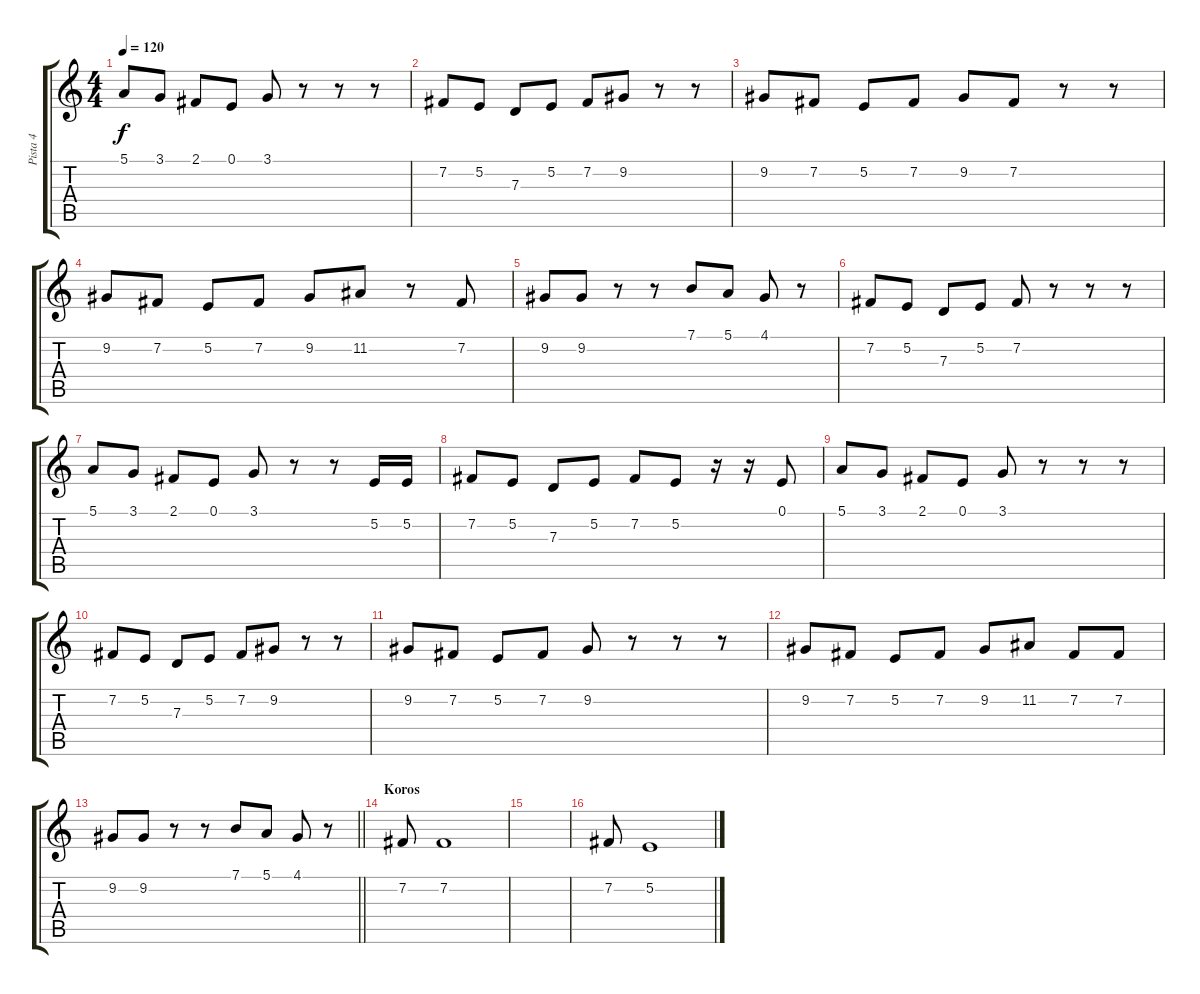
\track ("Pista 4" "Pista 4") {instrument lead6voice}
\staff {score tabs}
\tuning (E4 B3 G3 D3 A2 E2) {hide}
\ts (4 4)
\tempo 120
\clef g2
\ks c
5.1.8{dy f} 3.1.8 2.1.8 0.1.8 3.1.8 r.8 r.8 r.8 |
7.2.8 5.2.8 7.3.8 5.2.8 7.2.8 9.2.8 r.8 r.8 |
9.2.8 7.2.8 5.2.8 7.2.8 9.2.8 7.2.8 r.8 r.8 |
9.2.8 7.2.8 5.2.8 7.2.8 9.2.8 11.2.8 r.8 7.2.8 |
9.2.8 9.2.8 r.8 r.8 7.1.8 5.1.8 4.1.8 r.8 |
7.2.8 5.2.8 7.3.8 5.2.8 7.2.8 r.8 r.8 r.8 |
5.1.8 3.1.8 2.1.8 0.1.8 3.1.8 r.8 r.8 5.2.16 5.2.16 |
7.2.8 5.2.8 7.3.8 5.2.8 7.2.8 5.2.8 r.16 r.16 0.1.8 |
5.1.8 3.1.8 2.1.8 0.1.8 3.1.8 r.8 r.8 r.8 |
7.2.8 5.2.8 7.3.8 5.2.8 7.2.8 9.2.8 r.8 r.8 |
9.2.8 7.2.8 5.2.8 7.2.8 9.2.8 r.8 r.8 r.8 |
9.2.8 7.2.8 5.2.8 7.2.8 9.2.8 11.2.8 7.2.8 7.2.8 |
\barLineRight lightlight
9.2.8 9.2.8 r.8 r.8 7.1.8 5.1.8 4.1.8 r.8 |
\section ("" "Koros")
7.2.8 7.2.1 |
|
7.2.8 5.2.1
